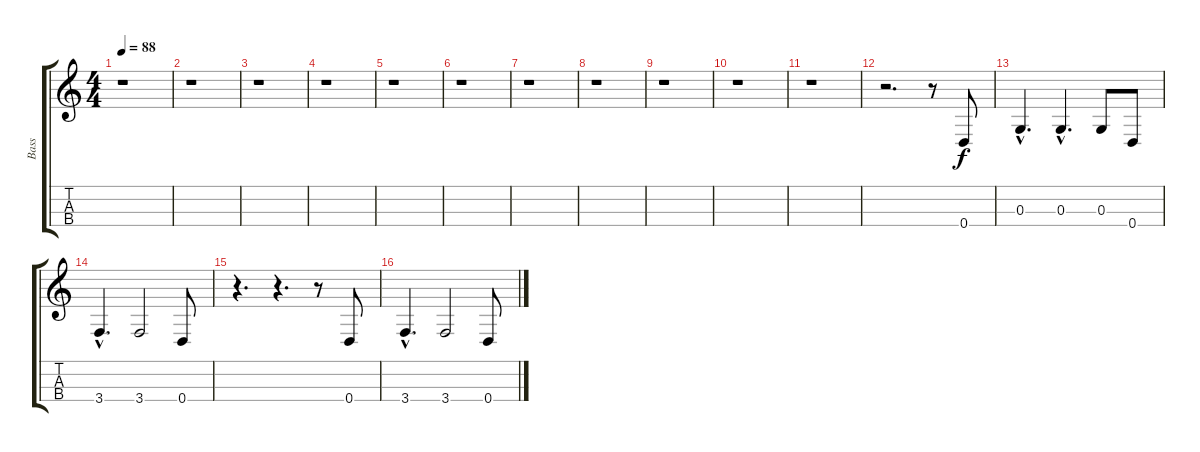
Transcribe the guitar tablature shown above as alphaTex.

\track ("Bass" "Bass") {instrument electricbasspick}
\staff {score tabs}
\tuning (E4 B3 G2 D2) {hide}
\ts (4 4)
\tempo 88
\clef g2
\ks c
r.1{dy f instrument electricbasspick} |
r.1 |
r.1 |
r.1 |
r.1 |
r.1 |
r.1 |
r.1 |
r.1 |
r.1 |
r.1 |
r.2{d} r.8 0.4.8 |
0.3{hac}.4{d} 0.3{hac}.4{d} 0.3.8 0.4.8 |
3.4{hac}.4{d} 3.4.2 0.4.8 |
r.4{d} r.4{d} r.8 0.4.8 |
3.4{hac}.4{d} 3.4.2 0.4.8
